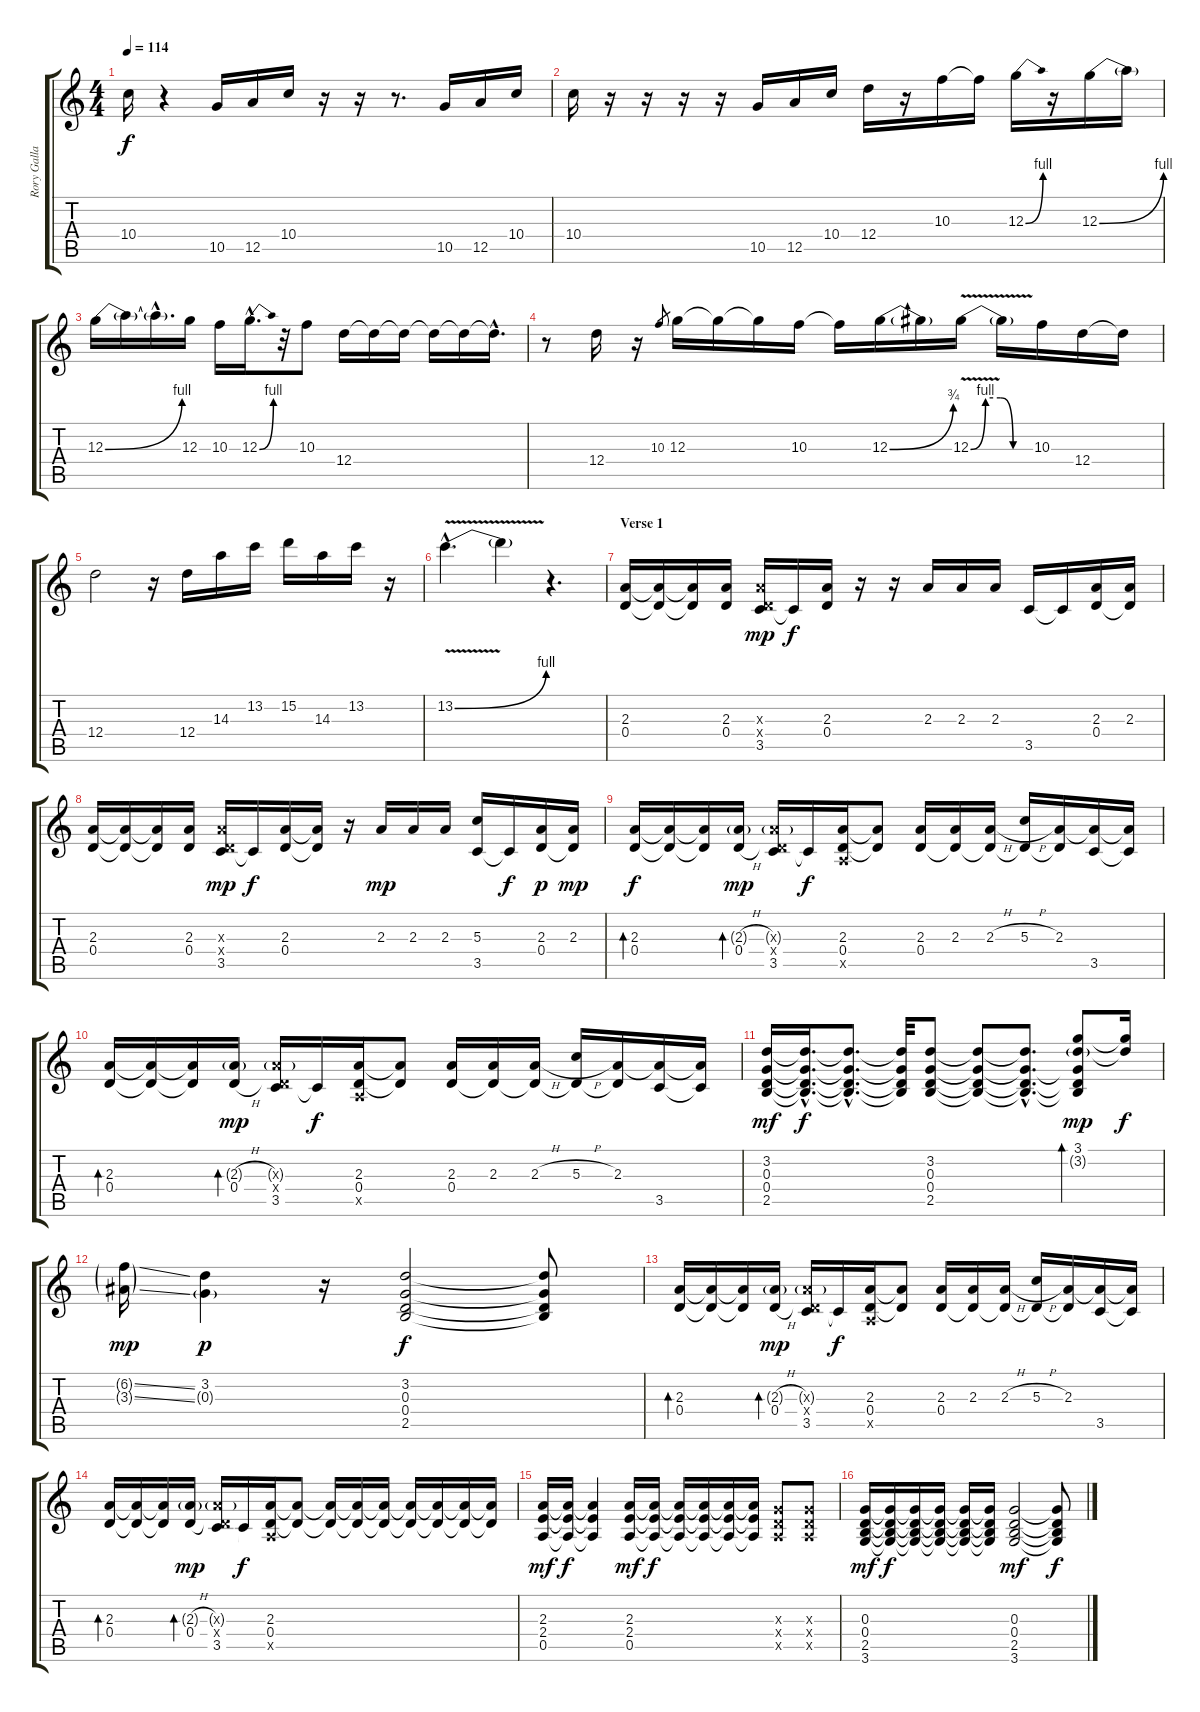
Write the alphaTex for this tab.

\track ("Rory Gallagher" "Rory Galla") {instrument distortionguitar}
\staff {score tabs}
\tuning (E4 B3 G3 D3 A2 E2) {hide}
\ts (4 4)
\tempo 114
\clef g2
\ks c
10.4.16{dy f} r.4 10.5.16 12.5.16 10.4.16 r.16 r.16 r.8{d} 10.5.16 12.5.16 10.4.16 |
10.4.16 r.16 r.16 r.16 r.16 10.5.16 12.5.16 10.4.16 12.4.16 r.16 10.3.16 10.3{t}.16 12.3{be (bend 0 0 60 4)}.16 r.16 12.3{be (bend 0 0 60 4)}.16 12.3{t}.16 |
12.3{be (bend 0 0 60 4)}.16 12.3{t}.16 12.3{hac t}.16{d} 12.3.16 10.3.16 12.3{be (bend 0 0 60 4) hac}.16{d} r.32 10.3.8 12.4.16 12.4{t}.16 12.4{t}.16 12.4{t}.16 12.4{t}.16 12.4{hac t}.16{d} |
r.8 12.4.16 r.16 10.3.8{gr} 12.3.16 12.3{t}.16 12.3{t}.16 10.3.16 10.3{t}.16 12.3{be (bend 0 0 60 3)}.16 12.3{t}.16 12.3{be (custom 0 0 14 4 28 4 40 0 60 0) v}.16 12.3{t}.16 10.3.16 12.4.16 12.4{t}.16 |
12.4.2 r.16 12.4.16 14.3.16 13.2.16 15.2.16 14.3.16 13.2.16 r.16 |
13.2{be (bend 0 0 60 4) v hac}.4{d} 13.2{t}.4 r.4{d} |
\section ("" "Verse 1")
(2.3 0.4).16 (2.3{t} 0.4{t}).16 (2.3{t} 0.4{t}).16 (2.3 0.4).16 (2.3{x} 0.4{x} 3.5).16{dy mp} 3.5{t}.16{dy f} (2.3 0.4).16 r.16 r.16 2.3.16 2.3.16 2.3.16 3.5.16 3.5{t}.16 (2.3 0.4).16 (2.3 0.4{t}).16 |
(2.3 0.4).16 (2.3{t} 0.4{t}).16 (2.3{t} 0.4{t}).16 (2.3 0.4).16 (2.3{x} 0.4{x} 3.5).16{dy mp} 3.5{t}.16{dy f} (2.3 0.4).16 (2.3{t} 0.4{t}).16 r.16 2.3.16{dy mp} 2.3.16 2.3.16 (5.3 3.5).16 3.5{t}.16{dy f} (2.3 0.4).16{dy p} (2.3 0.4{t}).16{dy mp} |
(2.3 0.4).16{bd 60 dy f} (2.3{t} 0.4{t}).16 (2.3{t} 0.4{t}).16 (2.3{h g} 0.4{h}).16{bd 120 dy mp} (2.3{g x} 0.4{x} 3.5).16 3.5{t}.16{dy f} (2.3 0.4 0.5{x}).16 (2.3{t} 0.4{t}).8 (2.3 0.4).16 (2.3 0.4{t}).16 (2.3{h} 0.4{t}).16 (5.3{h} 0.4{t}).16 (2.3 0.4{t}).16 (2.3{t} 3.5).16 (2.3{t} 3.5{t}).16 |
(2.3 0.4).16{bd 60} (2.3{t} 0.4{t}).16 (2.3{t} 0.4{t}).16 (2.3{h g} 0.4{h}).16{bd 120 dy mp} (2.3{g x} 0.4{x} 3.5).16 3.5{t}.16{dy f} (2.3 0.4 0.5{x}).16 (2.3{t} 0.4{t}).8 (2.3 0.4).16 (2.3 0.4{t}).16 (2.3{h} 0.4{t}).16 (5.3{h} 0.4{t}).16 (2.3 0.4{t}).16 (2.3{t} 3.5).16 (2.3{t} 3.5{t}).16 |
(3.2 0.3 0.4 2.5).16{dy mf} (3.2{hac t} 0.3{hac t} 0.4{hac t} 2.5{hac t}).16{d dy f} (3.2{hac t} 0.3{hac t} 0.4{hac t} 2.5{hac t}).8{d} (3.2{t} 0.3{t} 0.4{t} 2.5{t}).32 (3.2 0.3 0.4 2.5).8 (3.2{t} 0.3{t} 0.4{t} 2.5{t}).8 (3.2{hac t} 0.3{hac t} 0.4{hac t} 2.5{hac t}).8{d} (3.1 3.2{g} 0.3{t} 0.4{t} 2.5{t}).8{bd 240 dy mp} (3.1{t} 3.2{t}).16{dy f} |
(6.2{ss g} 3.3{ss g}).16{dy mp} (3.2 0.3{g}).4{dy p} r.16 (3.2 0.3 0.4 2.5).2{dy f} (3.2{t} 0.3{t} 0.4{t} 2.5{t}).8 |
(2.3 0.4).16{bd 60} (2.3{t} 0.4{t}).16 (2.3{t} 0.4{t}).16 (2.3{h g} 0.4{h}).16{bd 120 dy mp} (2.3{g x} 0.4{x} 3.5).16 3.5{t}.16{dy f} (2.3 0.4 0.5{x}).16 (2.3{t} 0.4{t}).8 (2.3 0.4).16 (2.3 0.4{t}).16 (2.3{h} 0.4{t}).16 (5.3{h} 0.4{t}).16 (2.3 0.4{t}).16 (2.3{t} 3.5).16 (2.3{t} 3.5{t}).16 |
(2.3 0.4).16{bd 60} (2.3{t} 0.4{t}).16 (2.3{t} 0.4{t}).16 (2.3{h g} 0.4{h}).16{bd 120 dy mp} (2.3{g x} 0.4{x} 3.5).16 3.5{t}.16{dy f} (2.3 0.4 0.5{x}).16 (2.3{t} 0.4{t}).8 (2.3{t} 0.4{t}).16 (2.3{t} 0.4{t}).16 (2.3{t} 0.4{t}).16 (2.3{t} 0.4{t}).16 (2.3{t} 0.4{t}).16 (2.3{t} 0.4{t}).16 (2.3{t} 0.4{t}).16 |
(2.3 2.4 0.5).16{dy mf} (2.3{t} 2.4{t} 0.5{t}).16{dy f} (2.3{t} 2.4{t} 0.5{t}).4 (2.3 2.4 0.5).16{dy mf} (2.3{t} 2.4{t} 0.5{t}).16{dy f} (2.3{t} 2.4{t} 0.5{t}).16 (2.3{t} 2.4{t} 0.5{t}).16 (2.3{t} 2.4{t} 0.5{t}).16 (2.3{t} 2.4{t} 0.5{t}).16 (0.3{x} 0.4{x} 0.5{x}).8 (0.3{x} 0.4{x} 0.5{x}).8 |
(0.3 0.4 2.5 3.6).16{dy mf} (0.3{t} 0.4{t} 2.5{t} 3.6{t}).16{dy f} (0.3{t} 0.4{t} 2.5{t} 3.6{t}).16 (0.3{t} 0.4{t} 2.5{t} 3.6{t}).16 (0.3{t} 0.4{t} 2.5{t} 3.6{t}).16 (0.3{t} 0.4{t} 2.5{t} 3.6{t}).16 (0.3 0.4 2.5 3.6).2{dy mf} (0.3{t} 0.4{t} 2.5{t} 3.6{t}).8{dy f}
